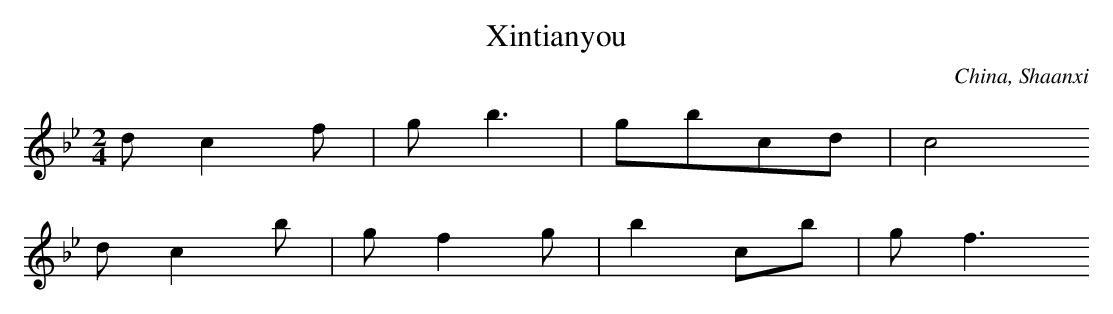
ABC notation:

X:1
T: Xintianyou
O: China, Shaanxi
M: 2/4
L: 1/8
K: Bb
dc2f | gb3 | gbcd | c4
dc2b | gf2g | b2cb | gf3
